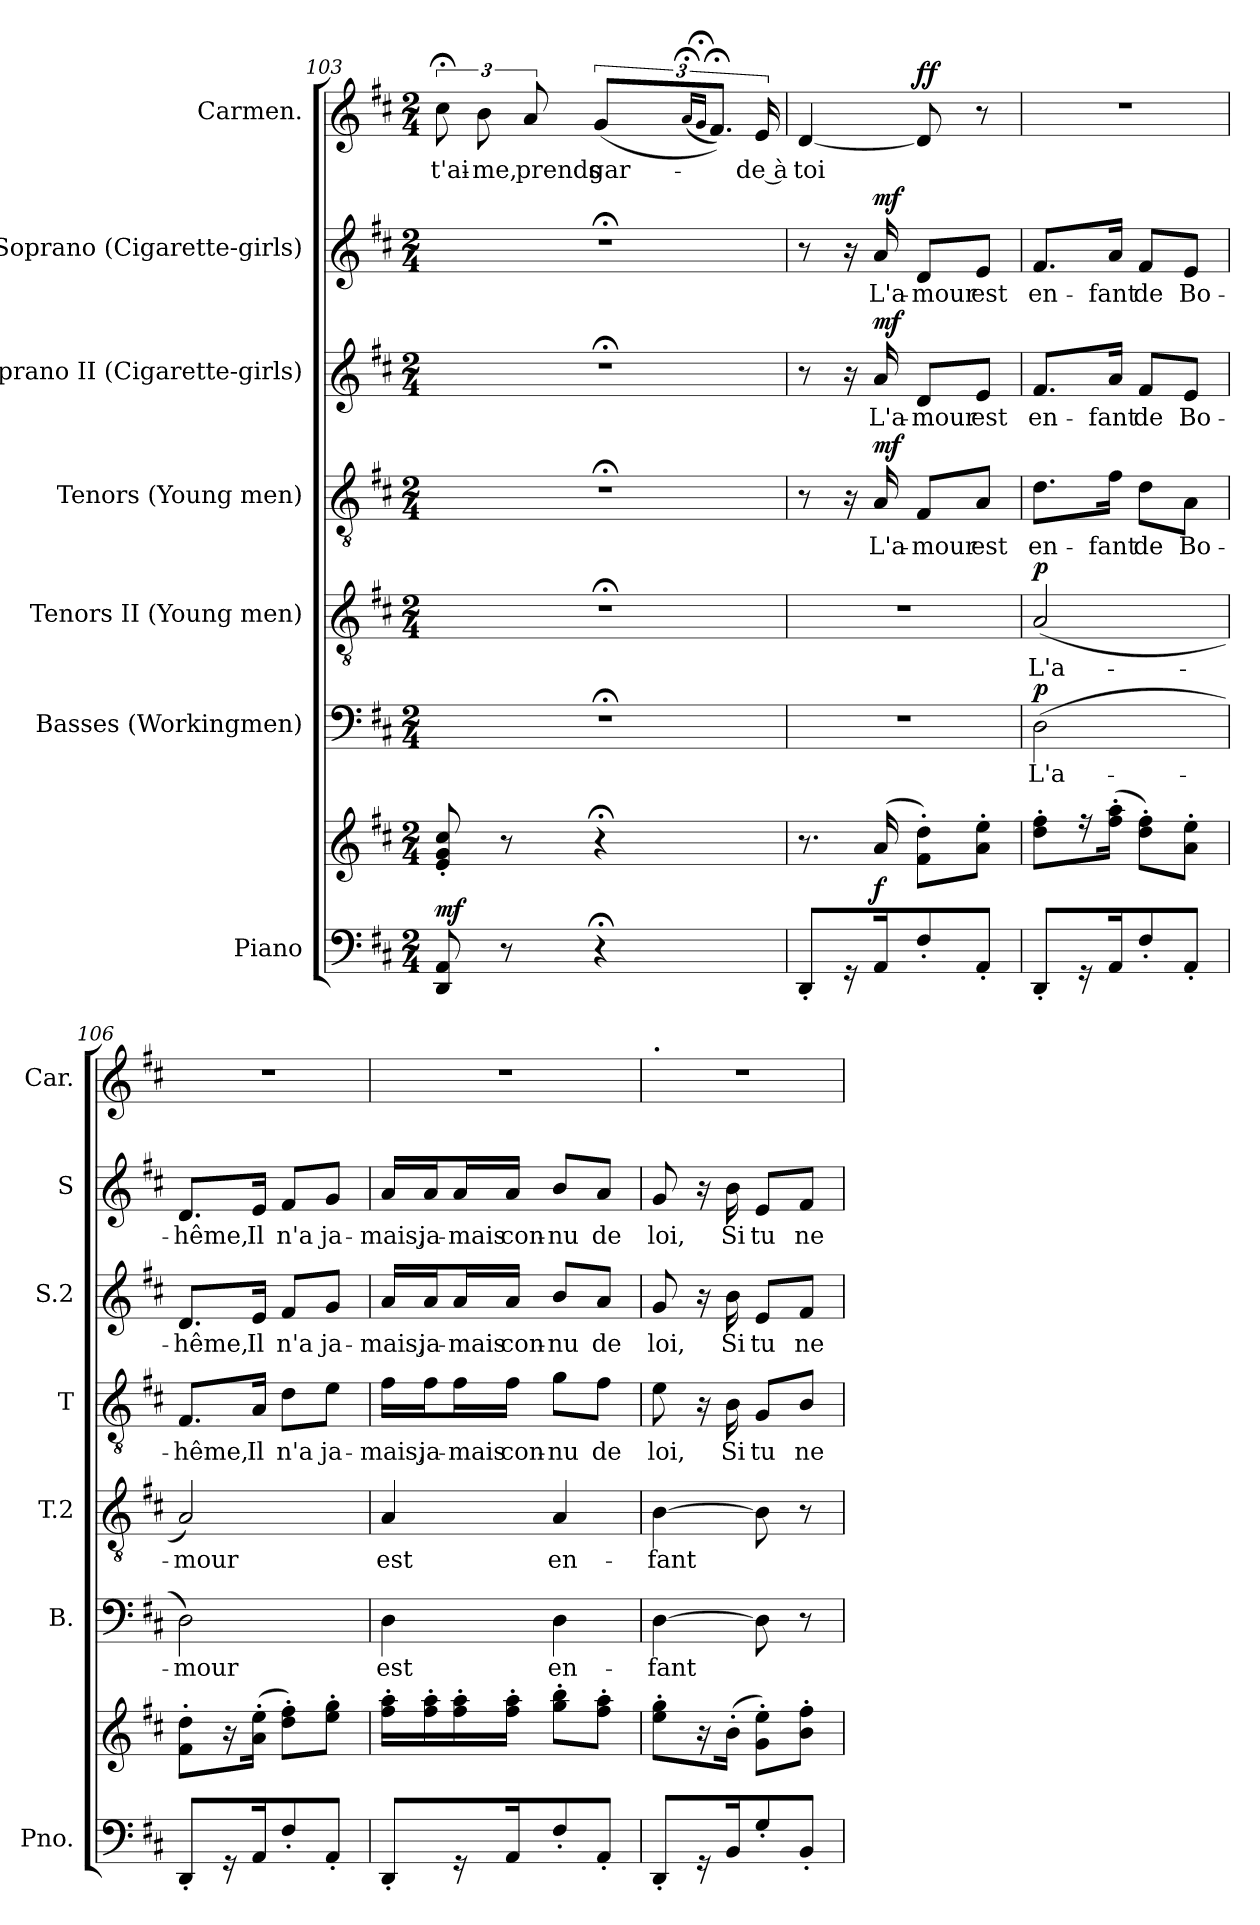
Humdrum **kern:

**kern	**kern	**dynam	**kern	**text	**dynam	**kern	**text	**dynam	**kern	**text	**dynam	**kern	**text	**dynam	**kern	**text	**dynam	**kern	**text	**dynam
*part7	*part7	*part7	*part6	*part6	*part6	*part5	*part5	*part5	*part4	*part4	*part4	*part3	*part3	*part3	*part2	*part2	*part2	*part1	*part1	*part1
*staff8	*staff7	*staff7/8	*staff6	*staff6	*staff6	*staff5	*staff5	*staff5	*staff4	*staff4	*staff4	*staff3	*staff3	*staff3	*staff2	*staff2	*staff2	*staff1	*staff1	*staff1
*I"Piano	*	*	*I"Basses (Workingmen)	*	*	*I"Tenors II (Young men)	*	*	*I"Tenors (Young men)	*	*	*I"Soprano II  (Cigarette-girls)	*	*	*I"Soprano (Cigarette-girls)	*	*	*I"Carmen.	*	*
*I'Pno.	*	*	*I'B.	*	*	*I'T.2	*	*	*I'T	*	*	*I'S.2	*	*	*I'S	*	*	*I'Car.	*	*
!!LO:LB:g=z
*clefF4	*clefG2	*	*clefF4	*	*	*clefGv2	*	*	*clefGv2	*	*	*clefG2	*	*	*clefG2	*	*	*clefG2	*	*
*k[f#c#]	*k[f#c#]	*	*k[f#c#]	*	*	*k[f#c#]	*	*	*k[f#c#]	*	*	*k[f#c#]	*	*	*k[f#c#]	*	*	*k[f#c#]	*	*
*M2/4	*M2/4	*	*M2/4	*	*	*M2/4	*	*	*M2/4	*	*	*M2/4	*	*	*M2/4	*	*	*M2/4	*	*
=103	=103	=103	=103	=103	=103	=103	=103	=103	=103	=103	=103	=103	=103	=103	=103	=103	=103	=103	=103	=103
!	!	!LO:DY:a=2	!	!	!	!	!	!	!	!	!	!	!	!	!	!	!	!	!LO:LY:b	!
8DD/ 8AA/	8e/' 8g/' 8cc#/'	mf	2r;<	.	.	2r;<	.	.	2r;<	.	.	2r;<	.	.	2r;<	.	.	12cc#;<\	t'ai-	.
!	!	!	!	!	!	!	!	!	!	!	!	!	!	!	!	!	!	!	!LO:LY:b	!
.	.	.	.	.	.	.	.	.	.	.	.	.	.	.	.	.	.	12b\	-me,	.
8r	8r	.	.	.	.	.	.	.	.	.	.	.	.	.	.	.	.	.	.	.
!	!	!	!	!	!	!	!	!	!	!	!	!	!	!	!	!	!	!	!LO:LY:b	!
.	.	.	.	.	.	.	.	.	.	.	.	.	.	.	.	.	.	12a/	prends	.
!	!	!	!	!	!	!	!	!	!	!	!	!	!	!	!	!	!	!	!LO:LY:b	!
4r;<	4r;<	.	.	.	.	.	.	.	.	.	.	.	.	.	.	.	.	(<12g/L	gar-	.
.	.	.	.	.	.	.	.	.	.	.	.	.	.	.	.	.	.	(<16qa;</LL	.	.
.	.	.	.	.	.	.	.	.	.	.	.	.	.	.	.	.	.	16qg;</JJ	.	.
.	.	.	.	.	.	.	.	.	.	.	.	.	.	.	.	.	.	12.f#;</J))	.	.
!	!	!	!	!	!	!	!	!	!	!	!	!	!	!	!	!	!	!	!LO:LY:b	!
.	.	.	.	.	.	.	.	.	.	.	.	.	.	.	.	.	.	24e/	-de à	.
=104	=104	=104	=104	=104	=104	=104	=104	=104	=104	=104	=104	=104	=104	=104	=104	=104	=104	=104	=104	=104
!	!	!	!	!	!	!	!	!	!	!	!	!	!	!	!	!	!	!	!LO:LY:b	!
8DD'/L	8.r	.	2r	.	.	2r	.	.	8r	.	.	8r	.	.	8r	.	.	[4d/	toi	.
16r	.	.	.	.	.	.	.	.	16r	.	.	16r	.	.	16r	.	.	.	.	.
!	!	!LO:DY:a=2	!	!	!	!	!	!	!	!LO:LY:b	!LO:DY:a	!	!LO:LY:b	!LO:DY:a	!	!LO:LY:b	!LO:DY:a	!	!	!
16AA/K	(>16a/	f	.	.	.	.	.	.	16A/	L'a-	mf	16a/	L'a-	mf	16a/	L'a-	mf	.	.	.
!	!	!	!	!	!	!	!	!	!	!LO:LY:b	!	!	!LO:LY:b	!	!	!LO:LY:b	!	!	!	!LO:DY:a
8F#'/	8f#\' 8dd\'L)	.	.	.	.	.	.	.	8F#/L	-mour	.	8d/L	-mour	.	8d/L	-mour	.	8d/]	.	ff
!	!	!	!	!	!	!	!	!	!	!LO:LY:b	!	!	!LO:LY:b	!	!	!LO:LY:b	!	!	!	!
8AA'/J	8a\' 8ee\'J	.	.	.	.	.	.	.	8A/J	est	.	8e/J	est	.	8e/J	est	.	8r	.	.
=105	=105	=105	=105	=105	=105	=105	=105	=105	=105	=105	=105	=105	=105	=105	=105	=105	=105	=105	=105	=105
!	!	!	!	!LO:LY:b	!LO:DY:a	!	!LO:LY:b	!LO:DY:a	!	!LO:LY:b	!	!	!LO:LY:b	!	!	!LO:LY:b	!	!	!	!
8DD'/L	8dd\' 8ff#\'L	.	(>2D\	L'a-	p	(>2A/	L'a-	p	8.d\L	en-	.	8.f#/L	en-	.	8.f#/L	en-	.	2r	.	.
16r	16r	.	.	.	.	.	.	.	.	.	.	.	.	.	.	.	.	.	.	.
!	!	!	!	!	!	!	!	!	!	!LO:LY:b	!	!	!LO:LY:b	!	!	!LO:LY:b	!	!	!	!
16AA/K	(>16ff#\' 16aa\'Jk	.	.	.	.	.	.	.	16f#\Jk	-fant	.	16a/Jk	-fant	.	16a/Jk	-fant	.	.	.	.
!	!	!	!	!	!	!	!	!	!	!LO:LY:b	!	!	!LO:LY:b	!	!	!LO:LY:b	!	!	!	!
8F#'/	8dd\' 8ff#\'L)	.	.	.	.	.	.	.	8d\L	de	.	8f#/L	de	.	8f#/L	de	.	.	.	.
!	!	!	!	!	!	!	!	!	!	!LO:LY:b	!	!	!LO:LY:b	!	!	!LO:LY:b	!	!	!	!
8AA'/J	8a\' 8ee\'J	.	.	.	.	.	.	.	8A\J	Bo-	.	8e/J	Bo-	.	8e/J	Bo-	.	.	.	.
=106	=106	=106	=106	=106	=106	=106	=106	=106	=106	=106	=106	=106	=106	=106	=106	=106	=106	=106	=106	=106
!	!	!	!	!LO:LY:b	!	!	!LO:LY:b	!	!	!LO:LY:b	!	!	!LO:LY:b	!	!	!LO:LY:b	!	!	!	!
8DD'/L	8f#\' 8dd\'L	.	2D\)	-mour	.	2A/)	-mour	.	8.F#/L	-hême,	.	8.d/L	-hême,	.	8.d/L	-hême,	.	2r	.	.
16r	16r	.	.	.	.	.	.	.	.	.	.	.	.	.	.	.	.	.	.	.
!	!	!	!	!	!	!	!	!	!	!LO:LY:b	!	!	!LO:LY:b	!	!	!LO:LY:b	!	!	!	!
16AA/K	(>16a\' 16ee\'Jk	.	.	.	.	.	.	.	16A/Jk	Il	.	16e/Jk	Il	.	16e/Jk	Il	.	.	.	.
!	!	!	!	!	!	!	!	!	!	!LO:LY:b	!	!	!LO:LY:b	!	!	!LO:LY:b	!	!	!	!
8F#'/	8dd\' 8ff#\'L)	.	.	.	.	.	.	.	8d\L	n'a	.	8f#/L	n'a	.	8f#/L	n'a	.	.	.	.
!	!	!	!	!	!	!	!	!	!	!LO:LY:b	!	!	!LO:LY:b	!	!	!LO:LY:b	!	!	!	!
8AA'/J	8ee\' 8gg\'J	.	.	.	.	.	.	.	8e\J	ja-	.	8g/J	ja-	.	8g/J	ja-	.	.	.	.
=107	=107	=107	=107	=107	=107	=107	=107	=107	=107	=107	=107	=107	=107	=107	=107	=107	=107	=107	=107	=107
!	!	!	!	!LO:LY:b	!	!	!LO:LY:b	!	!	!LO:LY:b	!	!	!LO:LY:b	!	!	!LO:LY:b	!	!	!	!
8DD'/L	16ff#\' 16aa\'LL	.	4D\	est	.	4A/	est	.	16f#\LL	-mais,	.	16a/LL	-mais,	.	16a/LL	-mais,	.	2r	.	.
!	!	!	!	!	!	!	!	!	!	!LO:LY:b	!	!	!LO:LY:b	!	!	!LO:LY:b	!	!	!	!
.	16ff#\' 16aa\'	.	.	.	.	.	.	.	16f#\J	ja-	.	16a/J	ja-	.	16a/J	ja-	.	.	.	.
!	!	!	!	!	!	!	!	!	!	!LO:LY:b	!	!	!LO:LY:b	!	!	!LO:LY:b	!	!	!	!
16r	16ff#\' 16aa\'	.	.	.	.	.	.	.	16f#\L	-mais	.	16a/L	-mais	.	16a/L	-mais	.	.	.	.
!	!	!	!	!	!	!	!	!	!	!LO:LY:b	!	!	!LO:LY:b	!	!	!LO:LY:b	!	!	!	!
16AA/K	16ff#\' 16aa\'JJ	.	.	.	.	.	.	.	16f#\JJ	con-	.	16a/JJ	con-	.	16a/JJ	con-	.	.	.	.
!	!	!	!	!LO:LY:b	!	!	!LO:LY:b	!	!	!LO:LY:b	!	!	!LO:LY:b	!	!	!LO:LY:b	!	!	!	!
8F#'/	8gg\' 8bb\'L	.	4D\	en-	.	4A/	en-	.	8g\L	-nu	.	8b/L	-nu	.	8b/L	-nu	.	.	.	.
!	!	!	!	!	!	!	!	!	!	!LO:LY:b	!	!	!LO:LY:b	!	!	!LO:LY:b	!	!	!	!
8AA'/J	8ff#\' 8aa\'J	.	.	.	.	.	.	.	8f#\J	de	.	8a/J	de	.	8a/J	de	.	.	.	.
!!LO:PB:g=z
=108	=108	=108	=108	=108	=108	=108	=108	=108	=108	=108	=108	=108	=108	=108	=108	=108	=108	=108	=108	=108
!	!	!	!	!	!	!	!	!	!	!	!	!	!	!	!	!	!	!LO:TX:a:B:t=.	!	!
!	!	!	!	!LO:LY:b	!	!	!LO:LY:b	!	!	!LO:LY:b	!	!	!LO:LY:b	!	!	!LO:LY:b	!	!	!	!
8DD'/L	8ee\' 8gg\'L	.	[4D\	-fant	.	[4B\	-fant	.	8e\	loi,	.	8g/	loi,	.	8g/	loi,	.	2r	.	.
16r	16r	.	.	.	.	.	.	.	16r	.	.	16r	.	.	16r	.	.	.	.	.
!	!	!	!	!	!	!	!	!	!	!LO:LY:b	!	!	!LO:LY:b	!	!	!LO:LY:b	!	!	!	!
16BB/K	(>16b'\Jk	.	.	.	.	.	.	.	16B\	Si	.	16b\	Si	.	16b\	Si	.	.	.	.
!	!	!	!	!	!	!	!	!	!	!LO:LY:b	!	!	!LO:LY:b	!	!	!LO:LY:b	!	!	!	!
8G'/	8g\' 8ee\'L)	.	8D\]	.	.	8B\]	.	.	8G/L	tu	.	8e/L	tu	.	8e/L	tu	.	.	.	.
!	!	!	!	!	!	!	!	!	!	!LO:LY:b	!	!	!LO:LY:b	!	!	!LO:LY:b	!	!	!	!
8BB'/J	8b\' 8ff#\'J	.	8r	.	.	8r	.	.	8B/J	ne	.	8f#/J	ne	.	8f#/J	ne	.	.	.	.
=	=	=	=	=	=	=	=	=	=	=	=	=	=	=	=	=	=	=	=	=
*-	*-	*-	*-	*-	*-	*-	*-	*-	*-	*-	*-	*-	*-	*-	*-	*-	*-	*-	*-	*-
